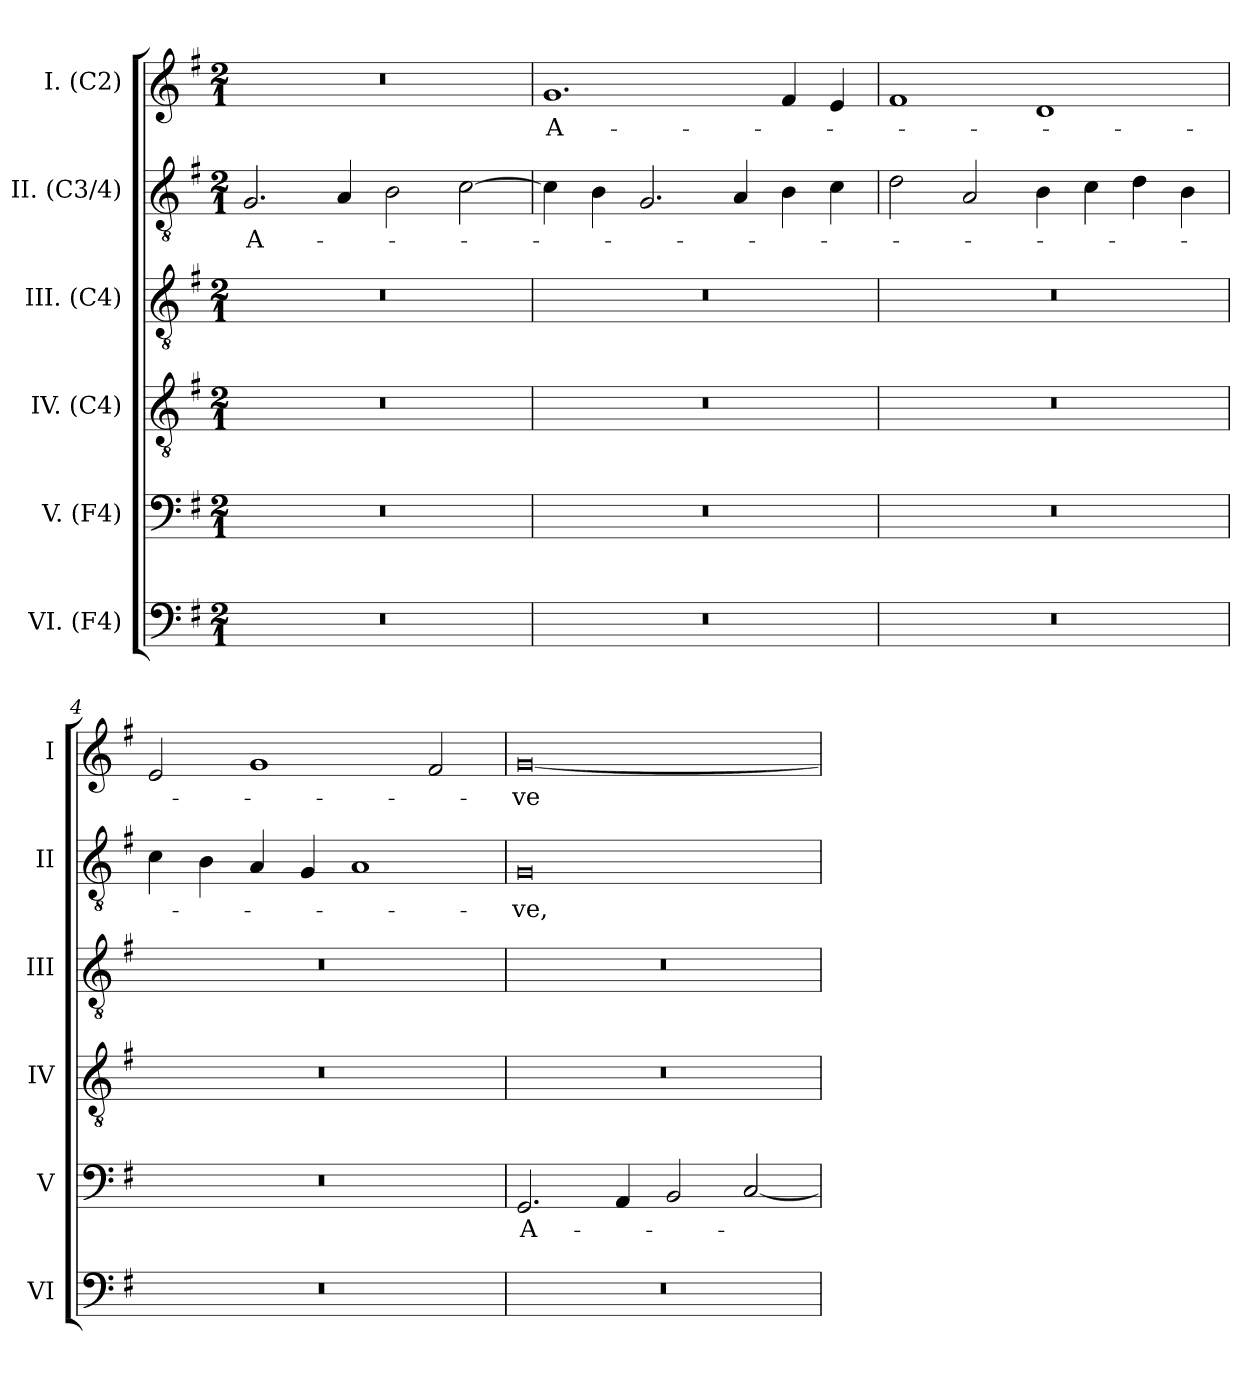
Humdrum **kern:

**kern	**kern	**text	**kern	**kern	**kern	**text	**kern	**text
*part6	*part5	*part5	*part4	*part3	*part2	*part2	*part1	*part1
*staff6	*staff5	*staff5	*staff4	*staff3	*staff2	*staff2	*staff1	*staff1
*I"VI. (F4)	*I"V. (F4)	*	*I"IV. (C4)	*I"III. (C4)	*I"II. (C3/4)	*	*I"I. (C2)	*
*I'VI	*I'V	*	*I'IV	*I'III	*I'II	*	*I'I	*
!!LO:PB:g=z
*clefF4	*clefF4	*	*clefGv2	*clefGv2	*clefGv2	*	*clefG2	*
*	*	*	*ITrd7c12	*	*	*	*	*
*k[f#]	*k[f#]	*	*k[f#]	*k[f#]	*k[f#]	*	*k[f#]	*
*G:	*G:	*	*G:	*G:	*G:	*	*G:	*
*M2/1	*M2/1	*	*M2/1	*M2/1	*M2/1	*	*M2/1	*
=1	=1	=1	=1	=1	=1	=1	=1	=1
!LO:N:vis=1	!LO:N:vis=1	!	!LO:N:vis=1	!LO:N:vis=1	!	!	!	!
!	!	!	!	!	!	!LO:LY:b:color=#000000	!LO:N:vis=1	!
0r	0r	.	0r	0r	2.Gi/	A-	0r	.
.	.	.	.	.	4Ai/	.	.	.
.	.	.	.	.	2Bi\	.	.	.
.	.	.	.	.	[2ci\	.	.	.
=2	=2	=2	=2	=2	=2	=2	=2	=2
!LO:N:vis=1	!LO:N:vis=1	!	!LO:N:vis=1	!LO:N:vis=1	!	!	!	!
!	!	!	!	!	!	!	!	!LO:LY:b:color=#000000
0r	0r	.	0r	0r	4ci\]	.	1.gi	A-
.	.	.	.	.	4Bi\	.	.	.
.	.	.	.	.	2.Gi/	.	.	.
.	.	.	.	.	4Ai/	.	.	.
.	.	.	.	.	4Bi\	.	4f#i/	.
.	.	.	.	.	4ci\	.	4ei/	.
=3	=3	=3	=3	=3	=3	=3	=3	=3
!LO:N:vis=1	!LO:N:vis=1	!	!LO:N:vis=1	!LO:N:vis=1	!	!	!	!
0r	0r	.	0r	0r	2di\	.	1f#i	.
.	.	.	.	.	2Ai/	.	.	.
.	.	.	.	.	4Bi\	.	1di	.
.	.	.	.	.	4ci\	.	.	.
.	.	.	.	.	4di\	.	.	.
.	.	.	.	.	4Bi\	.	.	.
=4	=4	=4	=4	=4	=4	=4	=4	=4
!LO:N:vis=1	!LO:N:vis=1	!	!LO:N:vis=1	!LO:N:vis=1	!	!	!	!
0r	0r	.	0r	0r	4ci\	.	2ei/	.
.	.	.	.	.	4Bi\	.	.	.
.	.	.	.	.	4Ai/	.	1gi	.
.	.	.	.	.	4Gi/	.	.	.
.	.	.	.	.	1Ai	.	.	.
.	.	.	.	.	.	.	2f#i/	.
!!LO:LB:g=z
=5	=5	=5	=5	=5	=5	=5	=5	=5
!LO:N:vis=1	!	!	!	!	!	!	!	!
!	!	!LO:LY:b:color=#000000	!LO:N:vis=1	!LO:N:vis=1	!	!	!	!
!	!	!	!	!	!	!LO:LY:b:color=#000000	!	!
!	!	!	!	!	!	!	!	!LO:LY:b:color=#000000
0r	2.GGi/	A-	0r	0r	0Gi	-ve,	[0gi	-ve
.	4AAi/	.	.	.	.	.	.	.
.	2BBi/	.	.	.	.	.	.	.
.	[2Ci/	.	.	.	.	.	.	.
=	=	=	=	=	=	=	=	=
*-	*-	*-	*-	*-	*-	*-	*-	*-
